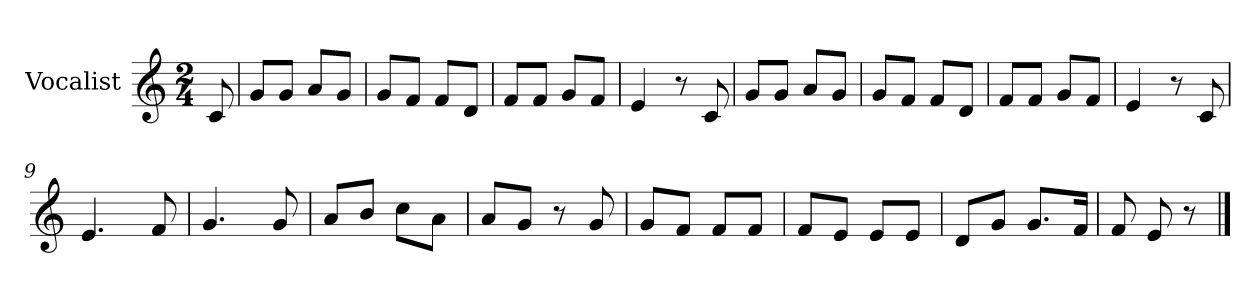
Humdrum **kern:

**kern
*part1
*staff1
*I"Vocalist
*k[]
*C:
*M2/4
=
8c
=1
8gL
8gJ
8aL
8gJ
=2
8gL
8fJ
8fL
8dJ
=3
8fL
8fJ
8gL
8fJ
=4
4e
8r
8c
=5
8gL
8gJ
8aL
8gJ
=6
8gL
8fJ
8fL
8dJ
=7
8fL
8fJ
8gL
8fJ
=8
4e
8r
8c
=9
4.e
8f
=10
4.g
8g
=11
8aL
8bJ
8ccL
8aJ
=12
8aL
8gJ
8r
8g
=13
8gL
8fJ
8fL
8fJ
=14
8fL
8eJ
8eL
8eJ
=15
8dL
8gJ
8.gL
16fJk
=16
8f
8e
8r
==
*-
